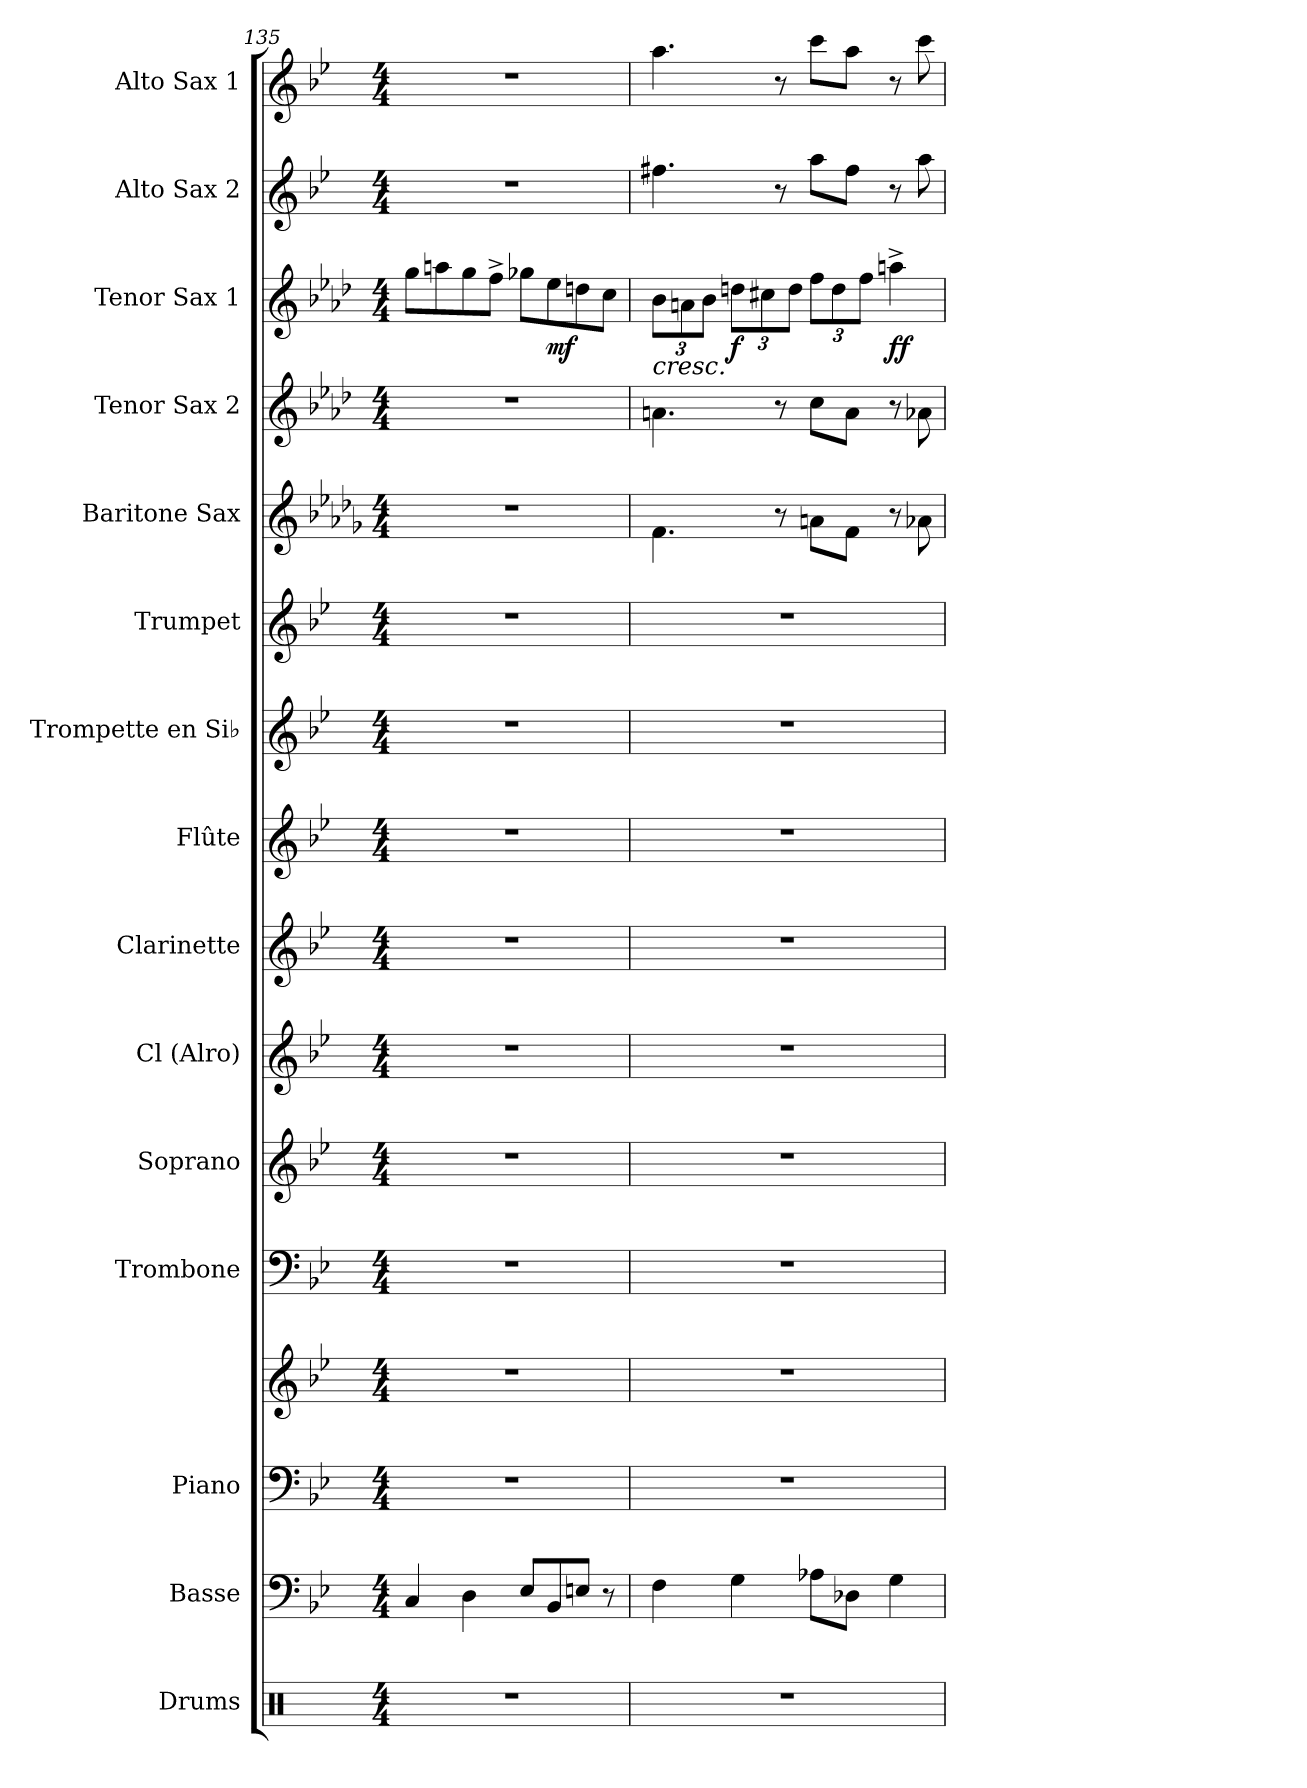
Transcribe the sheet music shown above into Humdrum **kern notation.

**kern	**kern	**kern	**kern	**kern	**kern	**kern	**kern	**kern	**kern	**kern	**kern	**kern	**kern	**dynam	**kern	**kern
*part15	*part14	*part13	*part13	*part12	*part11	*part10	*part9	*part8	*part7	*part6	*part5	*part4	*part3	*part3	*part2	*part1
*staff16	*staff15	*staff14	*staff13	*staff12	*staff11	*staff10	*staff9	*staff8	*staff7	*staff6	*staff5	*staff4	*staff3	*staff3	*staff2	*staff1
*I"Drums	*I"Basse	*I"Piano	*	*I"Trombone	*I"Soprano	*I"Cl (Alro)	*I"Clarinette	*I"Flûte	*I"Trompette en Si♭	*I"Trumpet	*I"Baritone Sax	*I"Tenor Sax 2	*I"Tenor Sax 1	*	*I"Alto Sax 2	*I"Alto Sax 1
*	*I'B	*I'P	*	*I'Tb	*I'Sop	*I'Cla	*I'Cl	*I'Fl.	*I'Tromp. Si♭	*I'Tp	*I'Bar	*	*	*	*I'Sa2	*I'Sa1
*clefX	*clefF4	*clefF4	*clefG2	*clefF4	*clefG2	*clefG2	*clefG2	*clefG2	*clefG2	*clefG2	*clefG2	*clefG2	*clefG2	*	*clefG2	*clefG2
*	*ITrd7c12	*	*	*	*ITrd1c2	*ITrd5c9	*ITrd1c2	*	*ITrd1c2	*ITrd1c2	*ITrd12c21	*ITrd8c14	*ITrd8c14	*	*ITrd5c9	*ITrd5c9
*k[]	*k[b-e-]	*k[b-e-]	*k[b-e-]	*k[b-e-]	*k[b-e-a-d-]	*k[b-e-a-d-g-]	*k[b-e-a-d-]	*k[b-e-]	*k[b-e-a-d-]	*k[b-e-a-d-]	*k[b-e-a-d-g-]	*k[b-e-a-d-]	*k[b-e-a-d-]	*	*k[b-e-a-d-g-]	*k[b-e-a-d-g-]
*M4/4	*M4/4	*M4/4	*M4/4	*M4/4	*M4/4	*M4/4	*M4/4	*M4/4	*M4/4	*M4/4	*M4/4	*M4/4	*M4/4	*	*M4/4	*M4/4
=135	=135	=135	=135	=135	=135	=135	=135	=135	=135	=135	=135	=135	=135	=135	=135	=135
1r	4CC/	1r	1r	1r	1r	1r	1r	1r	1r	1r	1r	1r	8g\L	.	1r	1r
.	.	.	.	.	.	.	.	.	.	.	.	.	8an\	.	.	.
.	4DD\	.	.	.	.	.	.	.	.	.	.	.	8g\	.	.	.
.	.	.	.	.	.	.	.	.	.	.	.	.	8f^\J	.	.	.
.	8EE-/L	.	.	.	.	.	.	.	.	.	.	.	8g-X\L	.	.	.
!	!	!	!	!	!	!	!	!	!	!	!	!	!	!LO:DY:b	!	!
.	8BBB-/	.	.	.	.	.	.	.	.	.	.	.	8e-\	mf	.	.
.	8EEn/J	.	.	.	.	.	.	.	.	.	.	.	8dn\	.	.	.
.	8r	.	.	.	.	.	.	.	.	.	.	.	8c\J	.	.	.
=136	=136	=136	=136	=136	=136	=136	=136	=136	=136	=136	=136	=136	=136	=136	=136	=136
*	*	*	*	*	*	*	*	*	*	*	*	*	*Xbrackettup	*	*	*
!	!	!	!	!	!	!	!	!	!	!	!	!	!	!LO:HP:b	!	!
1r	4FF\	1r	1r	1r	1r	1r	1r	1r	1r	1r	4.F\	4.An\	12B-\L	<	4.an\	4.cc\
.	.	.	.	.	.	.	.	.	.	.	.	.	12An\	.	.	.
.	.	.	.	.	.	.	.	.	.	.	.	.	12B-\J	.	.	.
!	!	!	!	!	!	!	!	!	!	!	!	!	!	!LO:DY:b	!	!
.	4GG\	.	.	.	.	.	.	.	.	.	.	.	12dn\L	f	.	.
.	.	.	.	.	.	.	.	.	.	.	.	.	12c#X\	.	.	.
.	.	.	.	.	.	.	.	.	.	.	8r	8r	.	.	8r	8r
.	.	.	.	.	.	.	.	.	.	.	.	.	12d\J	.	.	.
.	8AA-X\L	.	.	.	.	.	.	.	.	.	8An\L	8c\L	12f\L	.	8cc\L	8ee-\L
.	.	.	.	.	.	.	.	.	.	.	.	.	12d\	.	.	.
.	8DD-X\J	.	.	.	.	.	.	.	.	.	8F\J	8A\J	.	.	8a\J	8cc\J
.	.	.	.	.	.	.	.	.	.	.	.	.	12f\J	.	.	.
!	!	!	!	!	!	!	!	!	!	!	!	!	!	!LO:DY:b	!	!
.	4GG\	.	.	.	.	.	.	.	.	.	8r	8r	4an^\	ff	8r	8r
.	.	.	.	.	.	.	.	.	.	.	8A-X\	8A-X\	.	.	8cc\	8ee-\
.	.	.	.	.	.	.	.	.	.	.	.	.	.	[	.	.
=	=	=	=	=	=	=	=	=	=	=	=	=	=	=	=	=
*-	*-	*-	*-	*-	*-	*-	*-	*-	*-	*-	*-	*-	*-	*-	*-	*-
